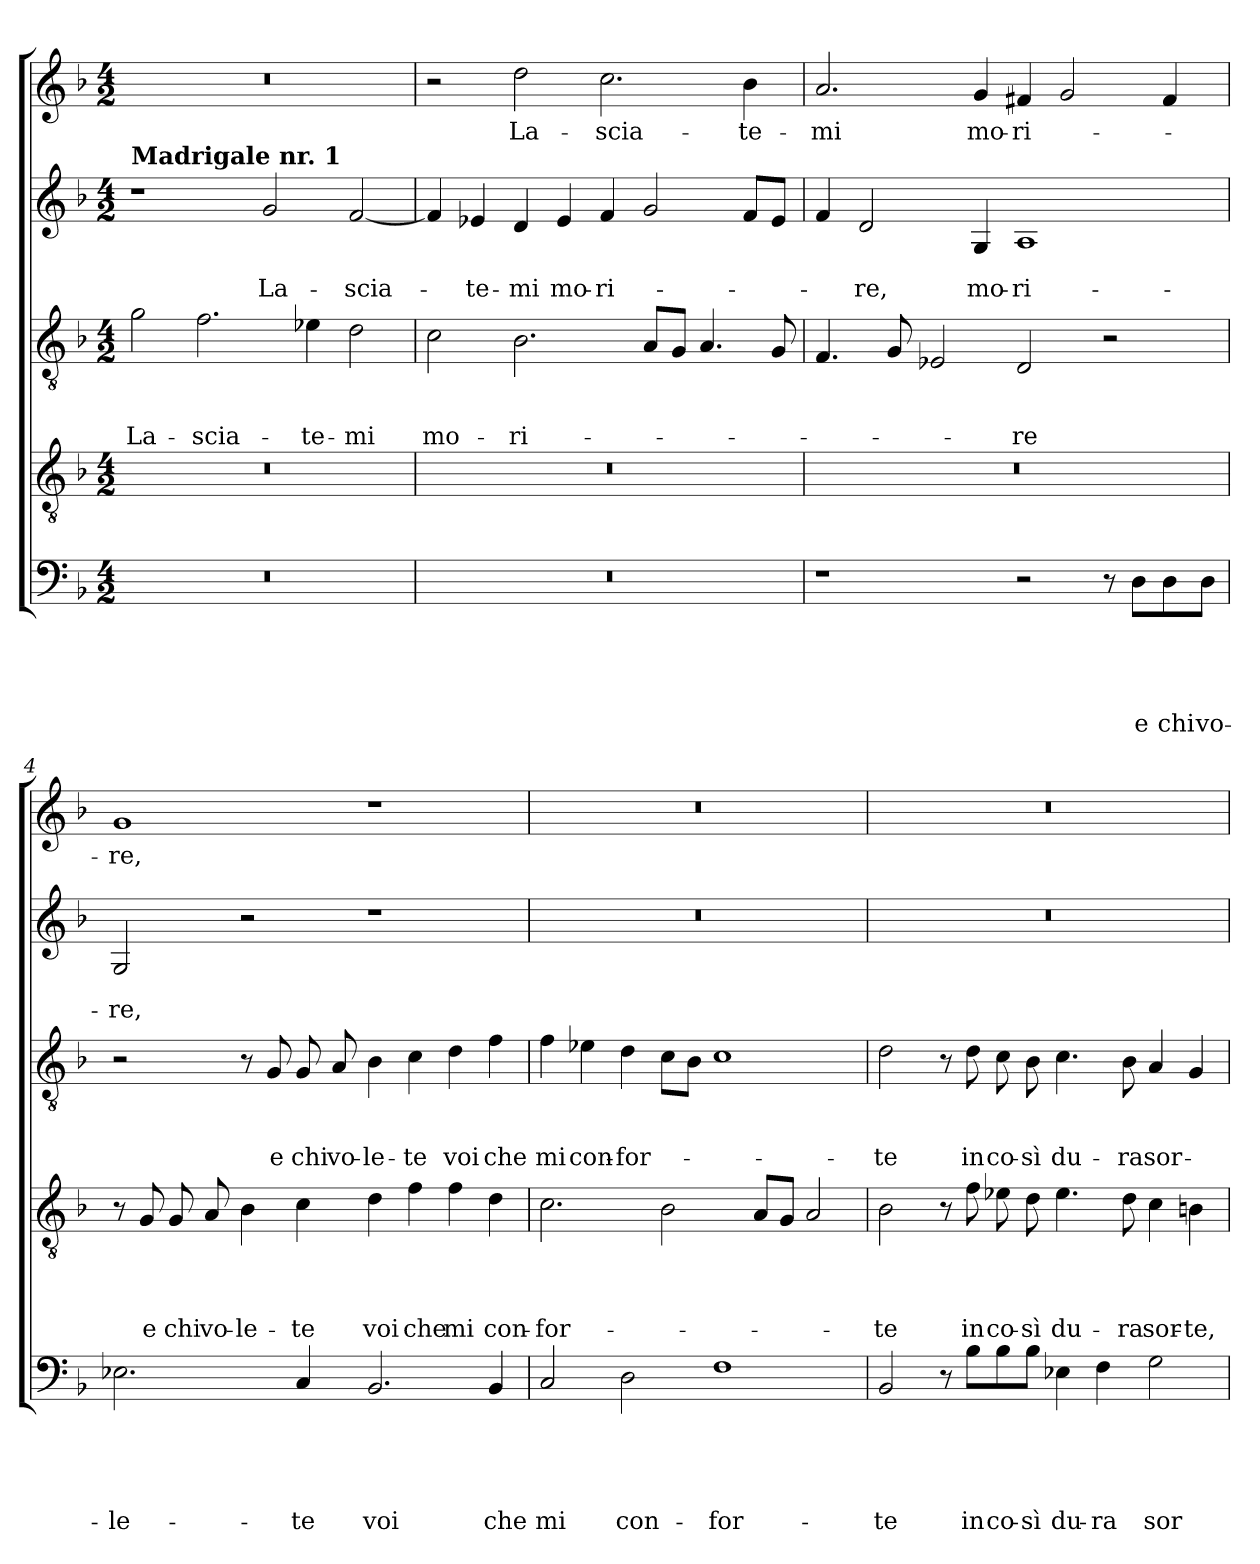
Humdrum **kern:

**kern	**text	**text	**text	**text	**text	**kern	**text	**text	**text	**text	**kern	**text	**text	**text	**kern	**text	**text	**kern	**text
*part5	*part5	*part5	*part5	*part5	*part5	*part4	*part4	*part4	*part4	*part4	*part3	*part3	*part3	*part3	*part2	*part2	*part2	*part1	*part1
*staff5	*staff5	*staff5	*staff5	*staff5	*staff5	*staff4	*staff4	*staff4	*staff4	*staff4	*staff3	*staff3	*staff3	*staff3	*staff2	*staff2	*staff2	*staff1	*staff1
*clefF4	*	*	*	*	*	*clefGv2	*	*	*	*	*clefGv2	*	*	*	*clefG2	*	*	*clefG2	*
*k[b-]	*	*	*	*	*	*k[b-]	*	*	*	*	*k[b-]	*	*	*	*k[b-]	*	*	*k[b-]	*
*d:	*	*	*	*	*	*d:	*	*	*	*	*d:	*	*	*	*d:	*	*	*d:	*
*M4/2	*	*	*	*	*	*M4/2	*	*	*	*	*M4/2	*	*	*	*M4/2	*	*	*M4/2	*
=1	=1	=1	=1	=1	=1	=1	=1	=1	=1	=1	=1	=1	=1	=1	=1	=1	=1	=1	=1
!	!	!	!	!	!	!	!	!	!	!	!	!	!	!	!LO:TX:a:B:t=Madrigale nr. 1	!	!	!	!
!	!	!	!	!	!	!	!	!	!	!	!	!	!	!LO:LY:b	!	!	!	!	!
0r	.	.	.	.	.	0r	.	.	.	.	2g\	.	.	La-	1r	.	.	0r	.
!	!	!	!	!	!	!	!	!	!	!	!	!	!	!LO:LY:b	!	!	!	!	!
.	.	.	.	.	.	.	.	.	.	.	2.f\	.	.	-scia-	.	.	.	.	.
!	!	!	!	!	!	!	!	!	!	!	!	!	!	!	!	!	!LO:LY:b	!	!
.	.	.	.	.	.	.	.	.	.	.	.	.	.	.	2g/	.	La-	.	.
!	!	!	!	!	!	!	!	!	!	!	!	!	!	!LO:LY:b	!	!	!	!	!
.	.	.	.	.	.	.	.	.	.	.	4e-X\	.	.	-te-	.	.	.	.	.
!	!	!	!	!	!	!	!	!	!	!	!	!	!	!LO:LY:b	!	!	!LO:LY:b	!	!
.	.	.	.	.	.	.	.	.	.	.	2d\	.	.	-mi	[2f/	.	-scia-	.	.
=2	=2	=2	=2	=2	=2	=2	=2	=2	=2	=2	=2	=2	=2	=2	=2	=2	=2	=2	=2
!	!	!	!	!	!	!	!	!	!	!	!	!	!	!LO:LY:b	!	!	!	!	!
0r	.	.	.	.	.	0r	.	.	.	.	2c\	.	.	mo-	4f/]	.	.	2r	.
!	!	!	!	!	!	!	!	!	!	!	!	!	!	!	!	!	!LO:LY:b	!	!
.	.	.	.	.	.	.	.	.	.	.	.	.	.	.	4e-X/	.	-te-	.	.
!	!	!	!	!	!	!	!	!	!	!	!	!	!	!LO:LY:b	!	!	!LO:LY:b	!	!LO:LY:b
.	.	.	.	.	.	.	.	.	.	.	2.B-\	.	.	-ri-	4d/	.	-mi	2dd\	La-
!	!	!	!	!	!	!	!	!	!	!	!	!	!	!	!	!	!LO:LY:b	!	!
.	.	.	.	.	.	.	.	.	.	.	.	.	.	.	4e-/	.	mo-	.	.
!	!	!	!	!	!	!	!	!	!	!	!	!	!	!	!	!	!LO:LY:b	!	!LO:LY:b
.	.	.	.	.	.	.	.	.	.	.	.	.	.	.	4f/	.	-ri-	2.cc\	-scia-
.	.	.	.	.	.	.	.	.	.	.	8A/L	.	.	.	2g/	.	.	.	.
.	.	.	.	.	.	.	.	.	.	.	8G/J	.	.	.	.	.	.	.	.
.	.	.	.	.	.	.	.	.	.	.	4.A/	.	.	.	.	.	.	.	.
!	!	!	!	!	!	!	!	!	!	!	!	!	!	!	!	!	!	!	!LO:LY:b
.	.	.	.	.	.	.	.	.	.	.	.	.	.	.	8f/L	.	.	4b-\	-te-
.	.	.	.	.	.	.	.	.	.	.	8G/	.	.	.	8e-/J	.	.	.	.
=3	=3	=3	=3	=3	=3	=3	=3	=3	=3	=3	=3	=3	=3	=3	=3	=3	=3	=3	=3
!	!	!	!	!	!	!	!	!	!	!	!	!	!	!	!	!	!	!	!LO:LY:b
1r	.	.	.	.	.	0r	.	.	.	.	4.F/	.	.	.	4f/	.	.	2.a/	-mi
!	!	!	!	!	!	!	!	!	!	!	!	!	!	!	!	!	!LO:LY:b	!	!
.	.	.	.	.	.	.	.	.	.	.	.	.	.	.	2d/	.	-re,	.	.
.	.	.	.	.	.	.	.	.	.	.	8G/	.	.	.	.	.	.	.	.
.	.	.	.	.	.	.	.	.	.	.	2E-X/	.	.	.	.	.	.	.	.
!	!	!	!	!	!	!	!	!	!	!	!	!	!	!	!	!	!LO:LY:b	!	!LO:LY:b
.	.	.	.	.	.	.	.	.	.	.	.	.	.	.	4G/	.	mo-	4g/	mo-
!	!	!	!	!	!	!	!	!	!	!	!	!	!	!LO:LY:b	!	!	!LO:LY:b	!	!LO:LY:b
2r	.	.	.	.	.	.	.	.	.	.	2D/	.	.	-re	1A	.	-ri-	4f#X/	-ri-
.	.	.	.	.	.	.	.	.	.	.	.	.	.	.	.	.	.	2g/	.
8r	.	.	.	.	.	.	.	.	.	.	2r	.	.	.	.	.	.	.	.
!	!	!	!	!	!LO:LY:b	!	!	!	!	!	!	!	!	!	!	!	!	!	!
8D\L	.	.	.	.	e	.	.	.	.	.	.	.	.	.	.	.	.	.	.
!	!	!	!	!	!LO:LY:b	!	!	!	!	!	!	!	!	!	!	!	!	!	!
8D\	.	.	.	.	chi	.	.	.	.	.	.	.	.	.	.	.	.	4f#/	.
!	!	!	!	!	!LO:LY:b	!	!	!	!	!	!	!	!	!	!	!	!	!	!
8D\J	.	.	.	.	vo-	.	.	.	.	.	.	.	.	.	.	.	.	.	.
!!LO:LB:g=z
=4	=4	=4	=4	=4	=4	=4	=4	=4	=4	=4	=4	=4	=4	=4	=4	=4	=4	=4	=4
!	!	!	!	!	!LO:LY:b	!	!	!	!	!	!	!	!	!	!	!	!LO:LY:b	!	!LO:LY:b
2.E-X\	.	.	.	.	-le-	8r	.	.	.	.	2r	.	.	.	2G/	.	-re,	1g	-re,
!	!	!	!	!	!	!	!	!	!	!LO:LY:b	!	!	!	!	!	!	!	!	!
.	.	.	.	.	.	8G/	.	.	.	e	.	.	.	.	.	.	.	.	.
!	!	!	!	!	!	!	!	!	!	!LO:LY:b	!	!	!	!	!	!	!	!	!
.	.	.	.	.	.	8G/	.	.	.	chi	.	.	.	.	.	.	.	.	.
!	!	!	!	!	!	!	!	!	!	!LO:LY:b	!	!	!	!	!	!	!	!	!
.	.	.	.	.	.	8A/	.	.	.	vo-	.	.	.	.	.	.	.	.	.
!	!	!	!	!	!	!	!	!	!	!LO:LY:b	!	!	!	!	!	!	!	!	!
.	.	.	.	.	.	4B-\	.	.	.	-le-	8r	.	.	.	2r	.	.	.	.
!	!	!	!	!	!	!	!	!	!	!	!	!	!	!LO:LY:b	!	!	!	!	!
.	.	.	.	.	.	.	.	.	.	.	8G/	.	.	e	.	.	.	.	.
!	!	!	!	!	!LO:LY:b	!	!	!	!	!LO:LY:b	!	!	!	!LO:LY:b	!	!	!	!	!
4C/	.	.	.	.	-te	4c\	.	.	.	-te	8G/	.	.	chi	.	.	.	.	.
!	!	!	!	!	!	!	!	!	!	!	!	!	!	!LO:LY:b	!	!	!	!	!
.	.	.	.	.	.	.	.	.	.	.	8A/	.	.	vo-	.	.	.	.	.
!	!	!	!	!	!LO:LY:b	!	!	!	!	!LO:LY:b	!	!	!	!LO:LY:b	!	!	!	!	!
2.BB-/	.	.	.	.	voi	4d\	.	.	.	voi	4B-\	.	.	-le-	1r	.	.	1r	.
!	!	!	!	!	!	!	!	!	!	!LO:LY:b	!	!	!	!LO:LY:b	!	!	!	!	!
.	.	.	.	.	.	4f\	.	.	.	che	4c\	.	.	-te	.	.	.	.	.
!	!	!	!	!	!	!	!	!	!	!LO:LY:b	!	!	!	!LO:LY:b	!	!	!	!	!
.	.	.	.	.	.	4f\	.	.	.	mi	4d\	.	.	voi	.	.	.	.	.
!	!	!	!	!	!LO:LY:b	!	!	!	!	!LO:LY:b	!	!	!	!LO:LY:b	!	!	!	!	!
4BB-/	.	.	.	.	che	4d\	.	.	.	con-	4f\	.	.	che	.	.	.	.	.
=5	=5	=5	=5	=5	=5	=5	=5	=5	=5	=5	=5	=5	=5	=5	=5	=5	=5	=5	=5
!	!	!	!	!	!LO:LY:b	!	!	!	!	!LO:LY:b	!	!	!	!LO:LY:b	!	!	!	!	!
2C/	.	.	.	.	mi	2.c\	.	.	.	-for-	4f\	.	.	mi	0r	.	.	0r	.
!	!	!	!	!	!	!	!	!	!	!	!	!	!	!LO:LY:b	!	!	!	!	!
.	.	.	.	.	.	.	.	.	.	.	4e-X\	.	.	con-	.	.	.	.	.
!	!	!	!	!	!LO:LY:b	!	!	!	!	!	!	!	!	!LO:LY:b	!	!	!	!	!
2D\	.	.	.	.	con-	.	.	.	.	.	4d\	.	.	-for-	.	.	.	.	.
.	.	.	.	.	.	2B-\	.	.	.	.	8c\L	.	.	.	.	.	.	.	.
.	.	.	.	.	.	.	.	.	.	.	8B-\J	.	.	.	.	.	.	.	.
!	!	!	!	!	!LO:LY:b	!	!	!	!	!	!	!	!	!	!	!	!	!	!
1F	.	.	.	.	-for-	.	.	.	.	.	1c	.	.	.	.	.	.	.	.
.	.	.	.	.	.	8A/L	.	.	.	.	.	.	.	.	.	.	.	.	.
.	.	.	.	.	.	8G/J	.	.	.	.	.	.	.	.	.	.	.	.	.
.	.	.	.	.	.	2A/	.	.	.	.	.	.	.	.	.	.	.	.	.
=6	=6	=6	=6	=6	=6	=6	=6	=6	=6	=6	=6	=6	=6	=6	=6	=6	=6	=6	=6
!	!	!	!	!	!LO:LY:b	!	!	!	!	!LO:LY:b	!	!	!	!LO:LY:b	!	!	!	!	!
2BB-/	.	.	.	.	-te	2B-\	.	.	.	-te	2d\	.	.	-te	0r	.	.	0r	.
8r	.	.	.	.	.	8r	.	.	.	.	8r	.	.	.	.	.	.	.	.
!	!	!	!	!	!LO:LY:b	!	!	!	!	!LO:LY:b	!	!	!	!LO:LY:b	!	!	!	!	!
8B-\L	.	.	.	.	in	8f\	.	.	.	in	8d\	.	.	in	.	.	.	.	.
!	!	!	!	!	!LO:LY:b	!	!	!	!	!LO:LY:b	!	!	!	!LO:LY:b	!	!	!	!	!
8B-\	.	.	.	.	co-	8e-X\	.	.	.	co-	8c\	.	.	co-	.	.	.	.	.
!	!	!	!	!	!LO:LY:b	!	!	!	!	!LO:LY:b	!	!	!	!LO:LY:b	!	!	!	!	!
8B-\J	.	.	.	.	-sì	8d\	.	.	.	-sì	8B-\	.	.	-sì	.	.	.	.	.
!	!	!	!	!	!LO:LY:b	!	!	!	!	!LO:LY:b	!	!	!	!LO:LY:b	!	!	!	!	!
4E-X\	.	.	.	.	du-	4.e-\	.	.	.	du-	4.c\	.	.	du-	.	.	.	.	.
!	!	!	!	!	!LO:LY:b	!	!	!	!	!	!	!	!	!	!	!	!	!	!
4F\	.	.	.	.	-ra	.	.	.	.	.	.	.	.	.	.	.	.	.	.
!	!	!	!	!	!	!	!	!	!	!LO:LY:b	!	!	!	!LO:LY:b	!	!	!	!	!
.	.	.	.	.	.	8d\	.	.	.	-ra	8B-\	.	.	-ra	.	.	.	.	.
!	!	!	!	!	!LO:LY:b	!	!	!	!	!LO:LY:b	!	!	!	!LO:LY:b	!	!	!	!	!
2G\	.	.	.	.	sor-	4c\	.	.	.	sor-	4A/	.	.	sor-	.	.	.	.	.
!	!	!	!	!	!	!	!	!	!	!LO:LY:b	!	!	!	!	!	!	!	!	!
.	.	.	.	.	.	4Bn\	.	.	.	-te,	4G/	.	.	.	.	.	.	.	.
=	=	=	=	=	=	=	=	=	=	=	=	=	=	=	=	=	=	=	=
*-	*-	*-	*-	*-	*-	*-	*-	*-	*-	*-	*-	*-	*-	*-	*-	*-	*-	*-	*-
